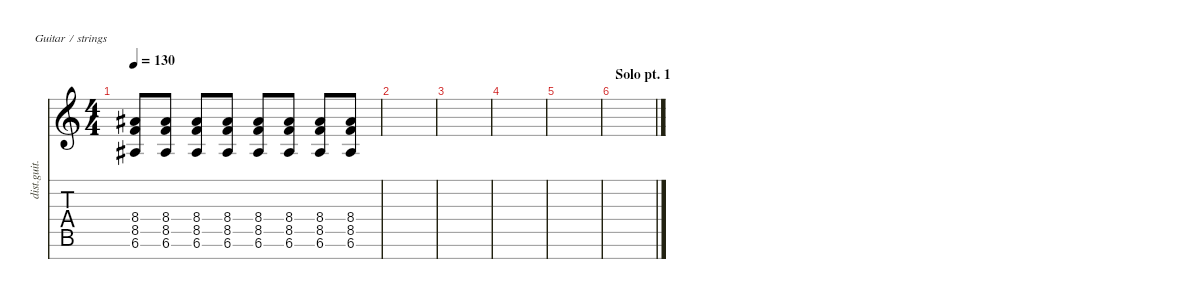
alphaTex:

\defaultSystemsLayout 4
\hideDynamics
\bracketExtendMode nobrackets
\track ("Distortion Guitar - Zoli" "dist.guit.") {instrument distortionguitar}
\staff {score tabs}
\tuning (E4 B3 G3 D3 A2 E2 B1)
\ts (4 4)
\tempo 130
\clef g2
\ks c
(6.6{acc #} 8.5 8.4{acc #}).8{dy mf} (6.6{acc #} 8.5 8.4{acc #}).8 (6.6{acc #} 8.5 8.4{acc #}).8 (6.6{acc #} 8.5 8.4{acc #}).8 (6.6{acc #} 8.5 8.4{acc #}).8 (6.6{acc #} 8.5 8.4{acc #}).8 (6.6{acc #} 8.5 8.4{acc #}).8 (6.6{acc #} 8.5 8.4{acc #}).8 |
|
|
|
|
\section ("" "Solo pt. 1")
